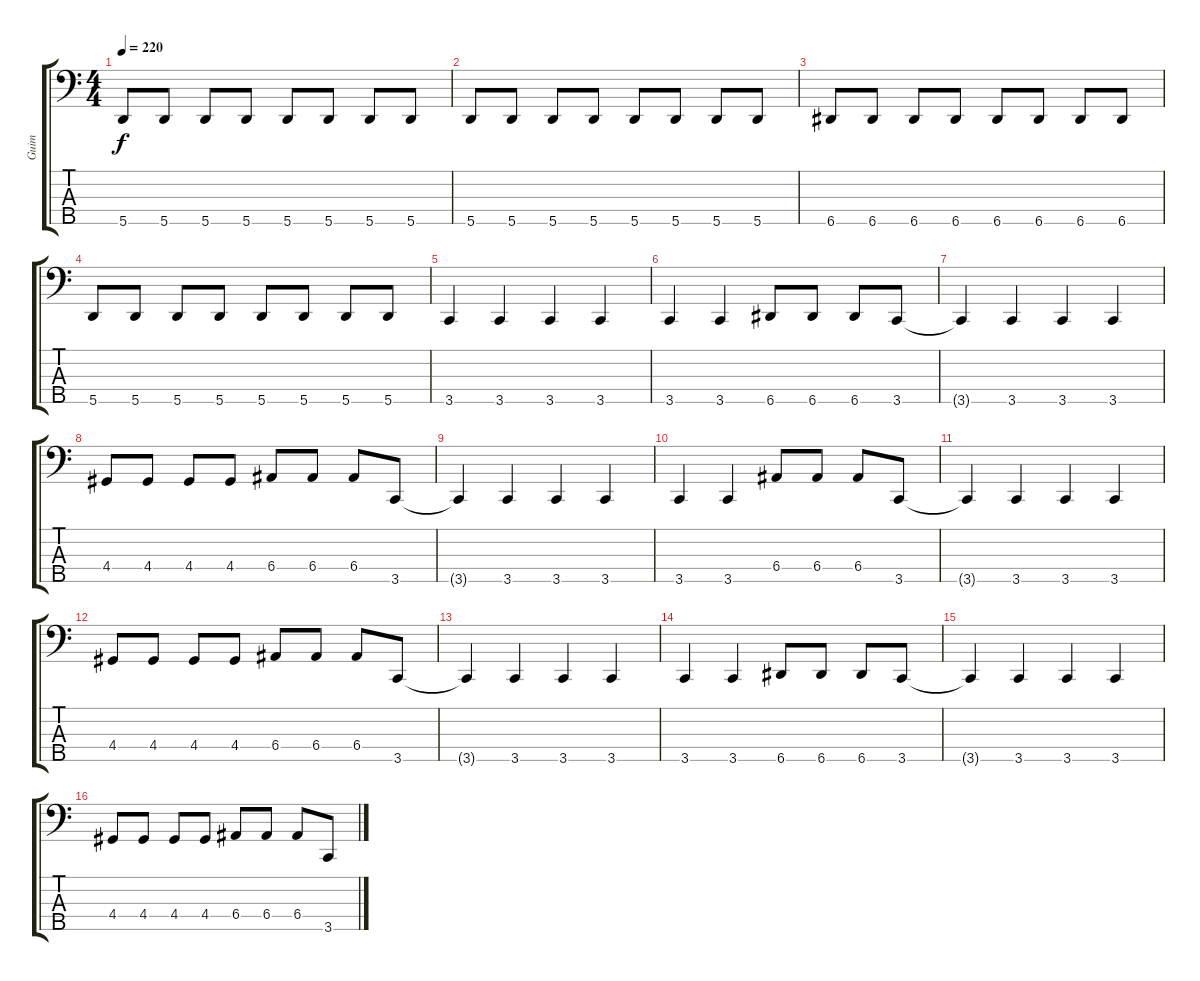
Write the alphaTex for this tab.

\track ("Guim" "Guim") {instrument electricbasspick}
\staff {score tabs}
\tuning (G2 D2 A1 E1 A0) {hide}
\ts (4 4)
\tempo 220
\clef f4
\ks c
5.5.8{dy f} 5.5.8 5.5.8 5.5.8 5.5.8 5.5.8 5.5.8 5.5.8 |
5.5.8 5.5.8 5.5.8 5.5.8 5.5.8 5.5.8 5.5.8 5.5.8 |
6.5.8 6.5.8 6.5.8 6.5.8 6.5.8 6.5.8 6.5.8 6.5.8 |
5.5.8 5.5.8 5.5.8 5.5.8 5.5.8 5.5.8 5.5.8 5.5.8 |
3.5.4 3.5.4 3.5.4 3.5.4 |
3.5.4 3.5.4 6.5.8 6.5.8 6.5.8 3.5.8 |
3.5{t}.4 3.5.4 3.5.4 3.5.4 |
4.4.8 4.4.8 4.4.8 4.4.8 6.4.8 6.4.8 6.4.8 3.5.8 |
3.5{t}.4 3.5.4 3.5.4 3.5.4 |
3.5.4 3.5.4 6.4.8 6.4.8 6.4.8 3.5.8 |
3.5{t}.4 3.5.4 3.5.4 3.5.4 |
4.4.8 4.4.8 4.4.8 4.4.8 6.4.8 6.4.8 6.4.8 3.5.8 |
3.5{t}.4 3.5.4 3.5.4 3.5.4 |
3.5.4 3.5.4 6.5.8 6.5.8 6.5.8 3.5.8 |
3.5{t}.4 3.5.4 3.5.4 3.5.4 |
4.4.8 4.4.8 4.4.8 4.4.8 6.4.8 6.4.8 6.4.8 3.5.8
